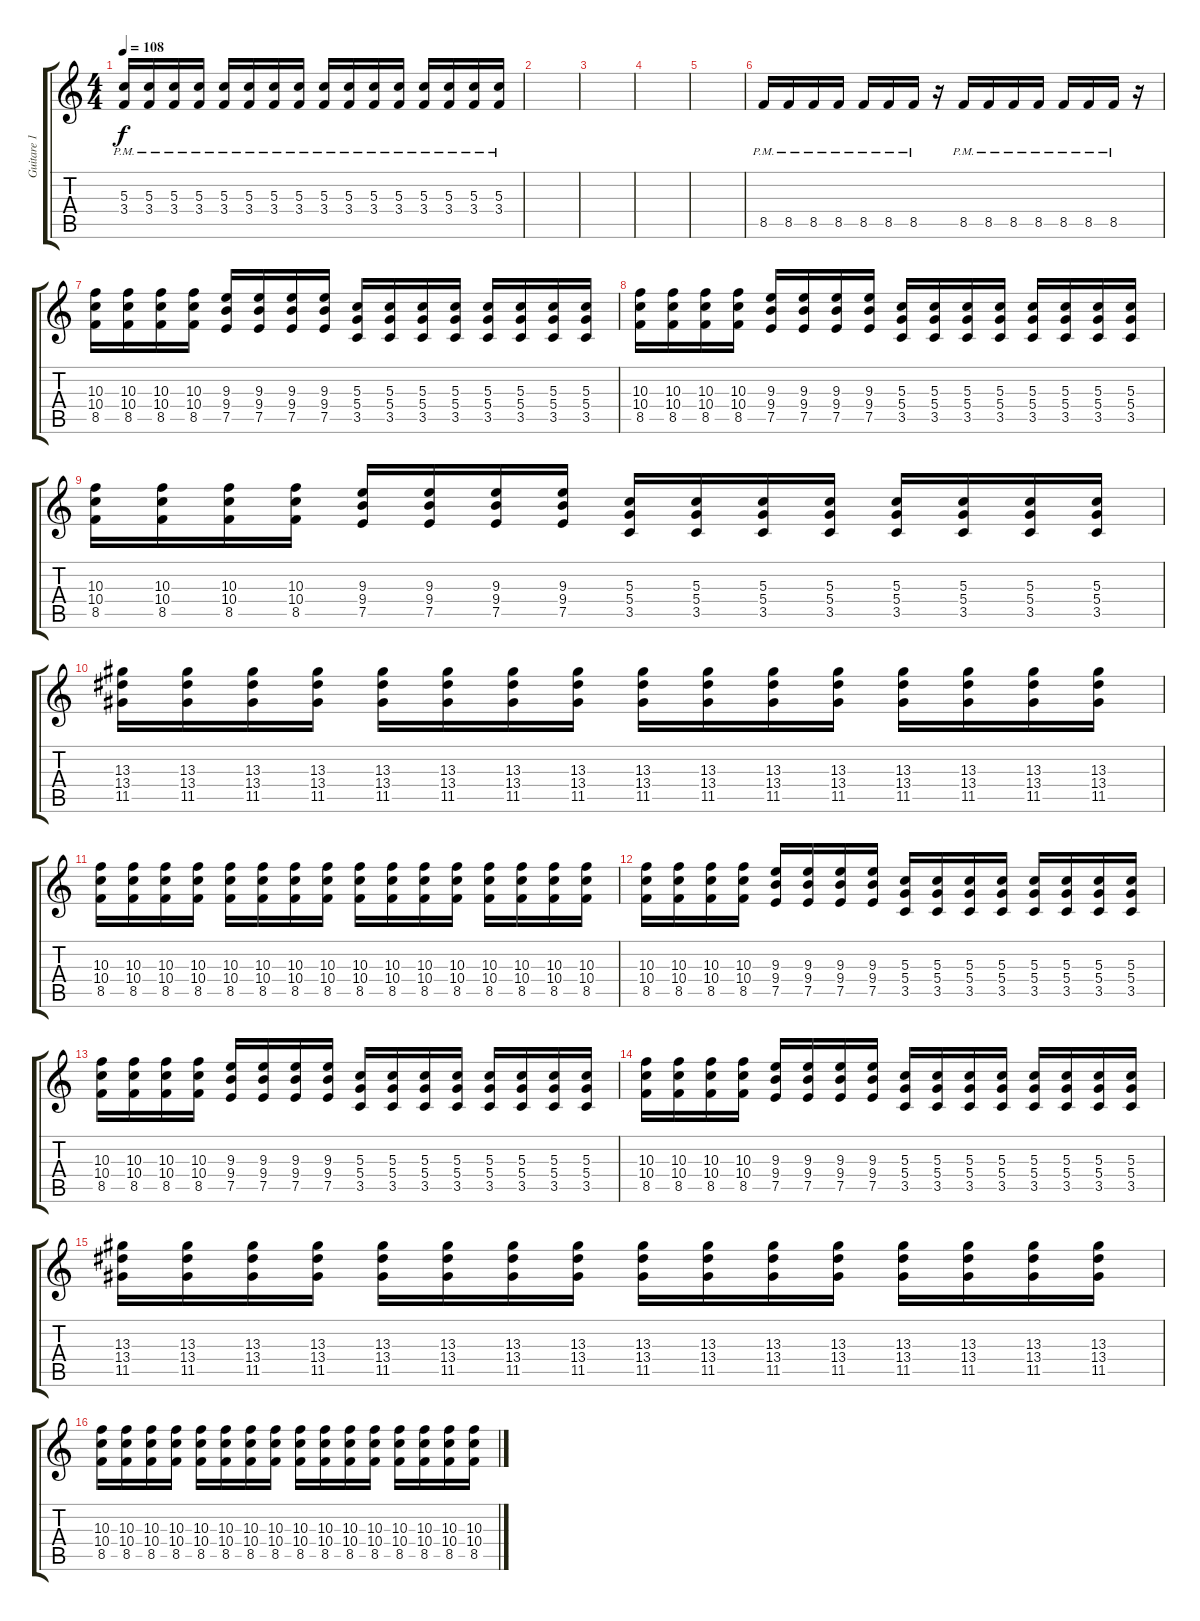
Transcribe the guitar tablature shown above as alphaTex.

\track ("Guitare 1" "Guitare 1") {instrument overdrivenguitar}
\staff {score tabs}
\tuning (E4 B3 G3 D3 A2 E2) {hide}
\ts (4 4)
\tempo 108
\clef g2
\ks c
(5.3{pm} 3.4{pm}).16{dy f} (5.3{pm} 3.4{pm}).16 (5.3{pm} 3.4{pm}).16 (5.3{pm} 3.4{pm}).16 (5.3{pm} 3.4{pm}).16 (5.3{pm} 3.4{pm}).16 (5.3{pm} 3.4{pm}).16 (5.3{pm} 3.4{pm}).16 (5.3{pm} 3.4{pm}).16 (5.3{pm} 3.4{pm}).16 (5.3{pm} 3.4{pm}).16 (5.3{pm} 3.4{pm}).16 (5.3{pm} 3.4{pm}).16 (5.3{pm} 3.4{pm}).16 (5.3{pm} 3.4{pm}).16 (5.3{pm} 3.4{pm}).16 |
|
|
|
|
8.5{pm}.16{volume 2 instrument overdrivenguitar} 8.5{pm}.16 8.5{pm}.16 8.5{pm}.16 8.5{pm}.16 8.5{pm}.16 8.5{pm}.16 r.16 8.5{pm}.16 8.5{pm}.16 8.5{pm}.16 8.5{pm}.16 8.5{pm}.16 8.5{pm}.16 8.5{pm}.16 r.16 |
(10.3 10.4 8.5).16 (10.3 10.4 8.5).16 (10.3 10.4 8.5).16 (10.3 10.4 8.5).16 (9.3 9.4 7.5).16 (9.3 9.4 7.5).16 (9.3 9.4 7.5).16 (9.3 9.4 7.5).16 (5.3 5.4 3.5).16 (5.3 5.4 3.5).16 (5.3 5.4 3.5).16 (5.3 5.4 3.5).16 (5.3 5.4 3.5).16 (5.3 5.4 3.5).16 (5.3 5.4 3.5).16 (5.3 5.4 3.5).16 |
(10.3 10.4 8.5).16 (10.3 10.4 8.5).16 (10.3 10.4 8.5).16 (10.3 10.4 8.5).16 (9.3 9.4 7.5).16 (9.3 9.4 7.5).16 (9.3 9.4 7.5).16 (9.3 9.4 7.5).16 (5.3 5.4 3.5).16 (5.3 5.4 3.5).16 (5.3 5.4 3.5).16 (5.3 5.4 3.5).16 (5.3 5.4 3.5).16 (5.3 5.4 3.5).16 (5.3 5.4 3.5).16 (5.3 5.4 3.5).16 |
(10.3 10.4 8.5).16 (10.3 10.4 8.5).16 (10.3 10.4 8.5).16 (10.3 10.4 8.5).16 (9.3 9.4 7.5).16 (9.3 9.4 7.5).16 (9.3 9.4 7.5).16 (9.3 9.4 7.5).16 (5.3 5.4 3.5).16 (5.3 5.4 3.5).16 (5.3 5.4 3.5).16 (5.3 5.4 3.5).16 (5.3 5.4 3.5).16 (5.3 5.4 3.5).16 (5.3 5.4 3.5).16 (5.3 5.4 3.5).16 |
(13.3 13.4 11.5).16 (13.3 13.4 11.5).16 (13.3 13.4 11.5).16 (13.3 13.4 11.5).16 (13.3 13.4 11.5).16 (13.3 13.4 11.5).16 (13.3 13.4 11.5).16 (13.3 13.4 11.5).16 (13.3 13.4 11.5).16 (13.3 13.4 11.5).16 (13.3 13.4 11.5).16 (13.3 13.4 11.5).16 (13.3 13.4 11.5).16 (13.3 13.4 11.5).16 (13.3 13.4 11.5).16 (13.3 13.4 11.5).16 |
(10.3 10.4 8.5).16 (10.3 10.4 8.5).16 (10.3 10.4 8.5).16 (10.3 10.4 8.5).16 (10.3 10.4 8.5).16 (10.3 10.4 8.5).16 (10.3 10.4 8.5).16 (10.3 10.4 8.5).16 (10.3 10.4 8.5).16 (10.3 10.4 8.5).16 (10.3 10.4 8.5).16 (10.3 10.4 8.5).16 (10.3 10.4 8.5).16 (10.3 10.4 8.5).16 (10.3 10.4 8.5).16 (10.3 10.4 8.5).16 |
(10.3 10.4 8.5).16 (10.3 10.4 8.5).16 (10.3 10.4 8.5).16 (10.3 10.4 8.5).16 (9.3 9.4 7.5).16 (9.3 9.4 7.5).16 (9.3 9.4 7.5).16 (9.3 9.4 7.5).16 (5.3 5.4 3.5).16 (5.3 5.4 3.5).16 (5.3 5.4 3.5).16 (5.3 5.4 3.5).16 (5.3 5.4 3.5).16 (5.3 5.4 3.5).16 (5.3 5.4 3.5).16 (5.3 5.4 3.5).16 |
(10.3 10.4 8.5).16 (10.3 10.4 8.5).16 (10.3 10.4 8.5).16 (10.3 10.4 8.5).16 (9.3 9.4 7.5).16 (9.3 9.4 7.5).16 (9.3 9.4 7.5).16 (9.3 9.4 7.5).16 (5.3 5.4 3.5).16 (5.3 5.4 3.5).16 (5.3 5.4 3.5).16 (5.3 5.4 3.5).16 (5.3 5.4 3.5).16 (5.3 5.4 3.5).16 (5.3 5.4 3.5).16 (5.3 5.4 3.5).16 |
(10.3 10.4 8.5).16 (10.3 10.4 8.5).16 (10.3 10.4 8.5).16 (10.3 10.4 8.5).16 (9.3 9.4 7.5).16 (9.3 9.4 7.5).16 (9.3 9.4 7.5).16 (9.3 9.4 7.5).16 (5.3 5.4 3.5).16 (5.3 5.4 3.5).16 (5.3 5.4 3.5).16 (5.3 5.4 3.5).16 (5.3 5.4 3.5).16 (5.3 5.4 3.5).16 (5.3 5.4 3.5).16 (5.3 5.4 3.5).16 |
(13.3 13.4 11.5).16 (13.3 13.4 11.5).16 (13.3 13.4 11.5).16 (13.3 13.4 11.5).16 (13.3 13.4 11.5).16 (13.3 13.4 11.5).16 (13.3 13.4 11.5).16 (13.3 13.4 11.5).16 (13.3 13.4 11.5).16 (13.3 13.4 11.5).16 (13.3 13.4 11.5).16 (13.3 13.4 11.5).16 (13.3 13.4 11.5).16 (13.3 13.4 11.5).16 (13.3 13.4 11.5).16 (13.3 13.4 11.5).16 |
(10.3 10.4 8.5).16 (10.3 10.4 8.5).16 (10.3 10.4 8.5).16 (10.3 10.4 8.5).16 (10.3 10.4 8.5).16 (10.3 10.4 8.5).16 (10.3 10.4 8.5).16 (10.3 10.4 8.5).16 (10.3 10.4 8.5).16 (10.3 10.4 8.5).16 (10.3 10.4 8.5).16 (10.3 10.4 8.5).16 (10.3 10.4 8.5).16 (10.3 10.4 8.5).16 (10.3 10.4 8.5).16 (10.3 10.4 8.5).16
